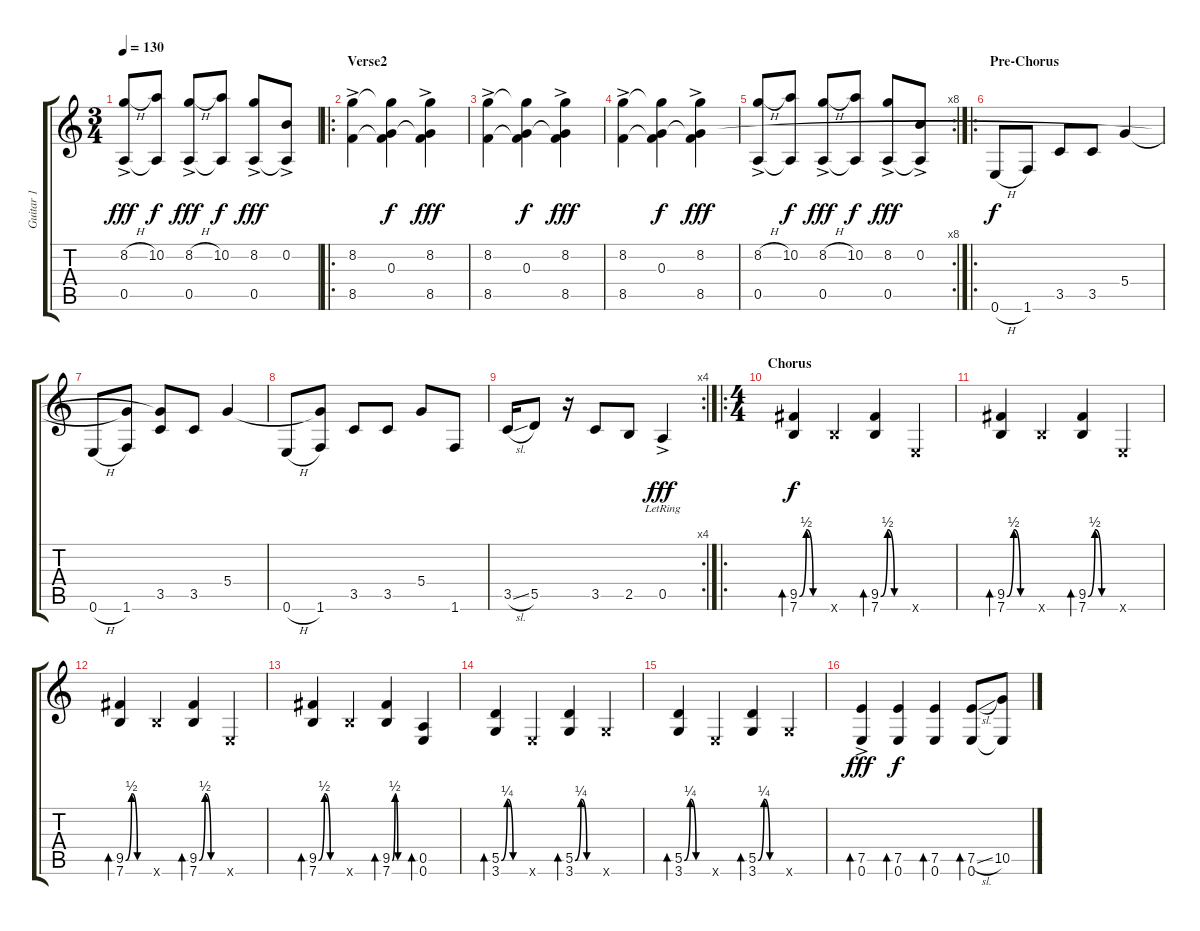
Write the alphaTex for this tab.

\track ("Guitar 1" "Guitar 1") {instrument acousticguitarsteel}
\staff {score tabs}
\tuning (E4 B3 G3 D3 A2 E2) {hide}
\ts (3 4)
\tempo 130
\clef g2
\ks c
(8.2{h} 0.5{ac}).8{dy fff} (10.2 0.5{t}).8{dy f} (8.2{h} 0.5{ac}).8{dy fff} (10.2 0.5{t}).8{dy f} (8.2 0.5{ac}).8{dy fff} (0.2{ac} 0.5{t}).8 |
\ro
\section ("" "Verse2")
(8.2 8.5{ac}).4 (8.2{t} 0.3 8.5{t}).4{dy f} (8.2 0.3{t} 8.5{ac}).4{dy fff} |
(8.2 8.5{ac}).4 (8.2{t} 0.3 8.5{t}).4{dy f} (8.2 0.3{t} 8.5{ac}).4{dy fff} |
(8.2 8.5{ac}).4 (8.2{t} 0.3 8.5{t}).4{dy f} (8.2 0.3{t} 8.5{ac}).4{dy fff} |
\rc 8
(8.2{h} 0.5{ac}).8 (10.2 0.5{t}).8{dy f} (8.2{h} 0.5{ac}).8{dy fff} (10.2 0.5{t}).8{dy f} (8.2 0.5{ac}).8{dy fff} (0.2{ac} 0.5{t}).8 |
\ro
\section ("" "Pre-Chorus")
0.6{h}.8{dy f} 1.6.8 3.5.8 3.5.8 5.4.4 |
0.6{h}.8 (5.4{t} 1.6).8 (0.3{t} 3.5).8 3.5.8 5.4.4 |
0.6{h}.8 (5.4{t} 1.6).8 3.5.8 3.5.8 5.4.8 1.6.8 |
\rc 4
3.5{sl}.16 5.5.8 r.16 3.5.8 2.5.8 0.5{ac lr}.4{dy fff} |
\ro
\ts (4 4)
\section ("" "Chorus")
(9.5{be (custom 0 0 15 2 30 0 60 0)} 7.6).4{bd 30 dy f} 7.6{x}.4 (9.5{be (custom 0 0 15 2 30 0 60 0)} 7.6).4{bd 30} 0.6{x}.4 |
(9.5{be (custom 0 0 15 2 30 0 60 0)} 7.6).4{bd 30} 7.6{x}.4 (9.5{be (custom 0 0 15 2 30 0 60 0)} 7.6).4{bd 30} 0.6{x}.4 |
(9.5{be (custom 0 0 15 2 30 0 60 0)} 7.6).4{bd 30} 7.6{x}.4 (9.5{be (custom 0 0 15 2 30 0 60 0)} 7.6).4{bd 30} 0.6{x}.4 |
(9.5{be (custom 0 0 15 2 30 0 60 0)} 7.6).4{bd 30} 7.6{x}.4 (9.5{be (custom 0 0 15 2 30 0 60 0)} 7.6).4{bd 30} (0.5 0.6).4{bd 30} |
(5.5{be (custom 0 0 15 1 30 0 60 0)} 3.6).4{bd 30} 0.6{x}.4 (5.5{be (custom 0 0 15 1 30 0 60 0)} 3.6).4{bd 30} 3.6{x}.4 |
(5.5{be (custom 0 0 15 1 30 0 60 0)} 3.6).4{bd 30} 0.6{x}.4 (5.5{be (custom 0 0 15 1 30 0 60 0)} 3.6).4{bd 30} 3.6{x}.4 |
(7.5 0.6{ac}).4{bd 30 dy fff} (7.5 0.6).4{bd 30 dy f} (7.5 0.6).4{bd 30} (7.5{sl} 0.6).8{bd 30} (10.5 0.6{t}).8
